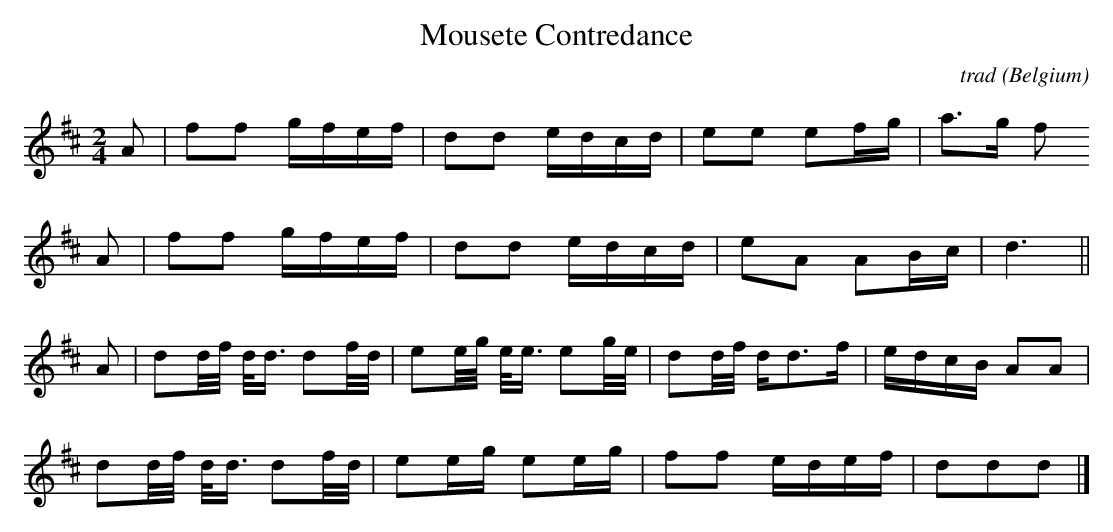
X:1
T:Mousete Contredance
C:trad
O:Belgium
M:2/4
L:1/16
K:Dmaj
A2|f2f2 gfef|d2d2 edcd|e2e2 e2fg|a2>g2 f2
A2|f2f2 gfef|d2d2 edcd|e2A2 A2Bc|d6||
A2|d2d/2f/2 d<d d2f/2d/2|e2e/2g/2 e<e e2g/2e/2|d2d/2f/2 d2<d2f|edcB A2A2|
d2d/2f/2 d<d d2f/2d/2|e2eg e2eg|f2f2 edef|d2d2d2|]
